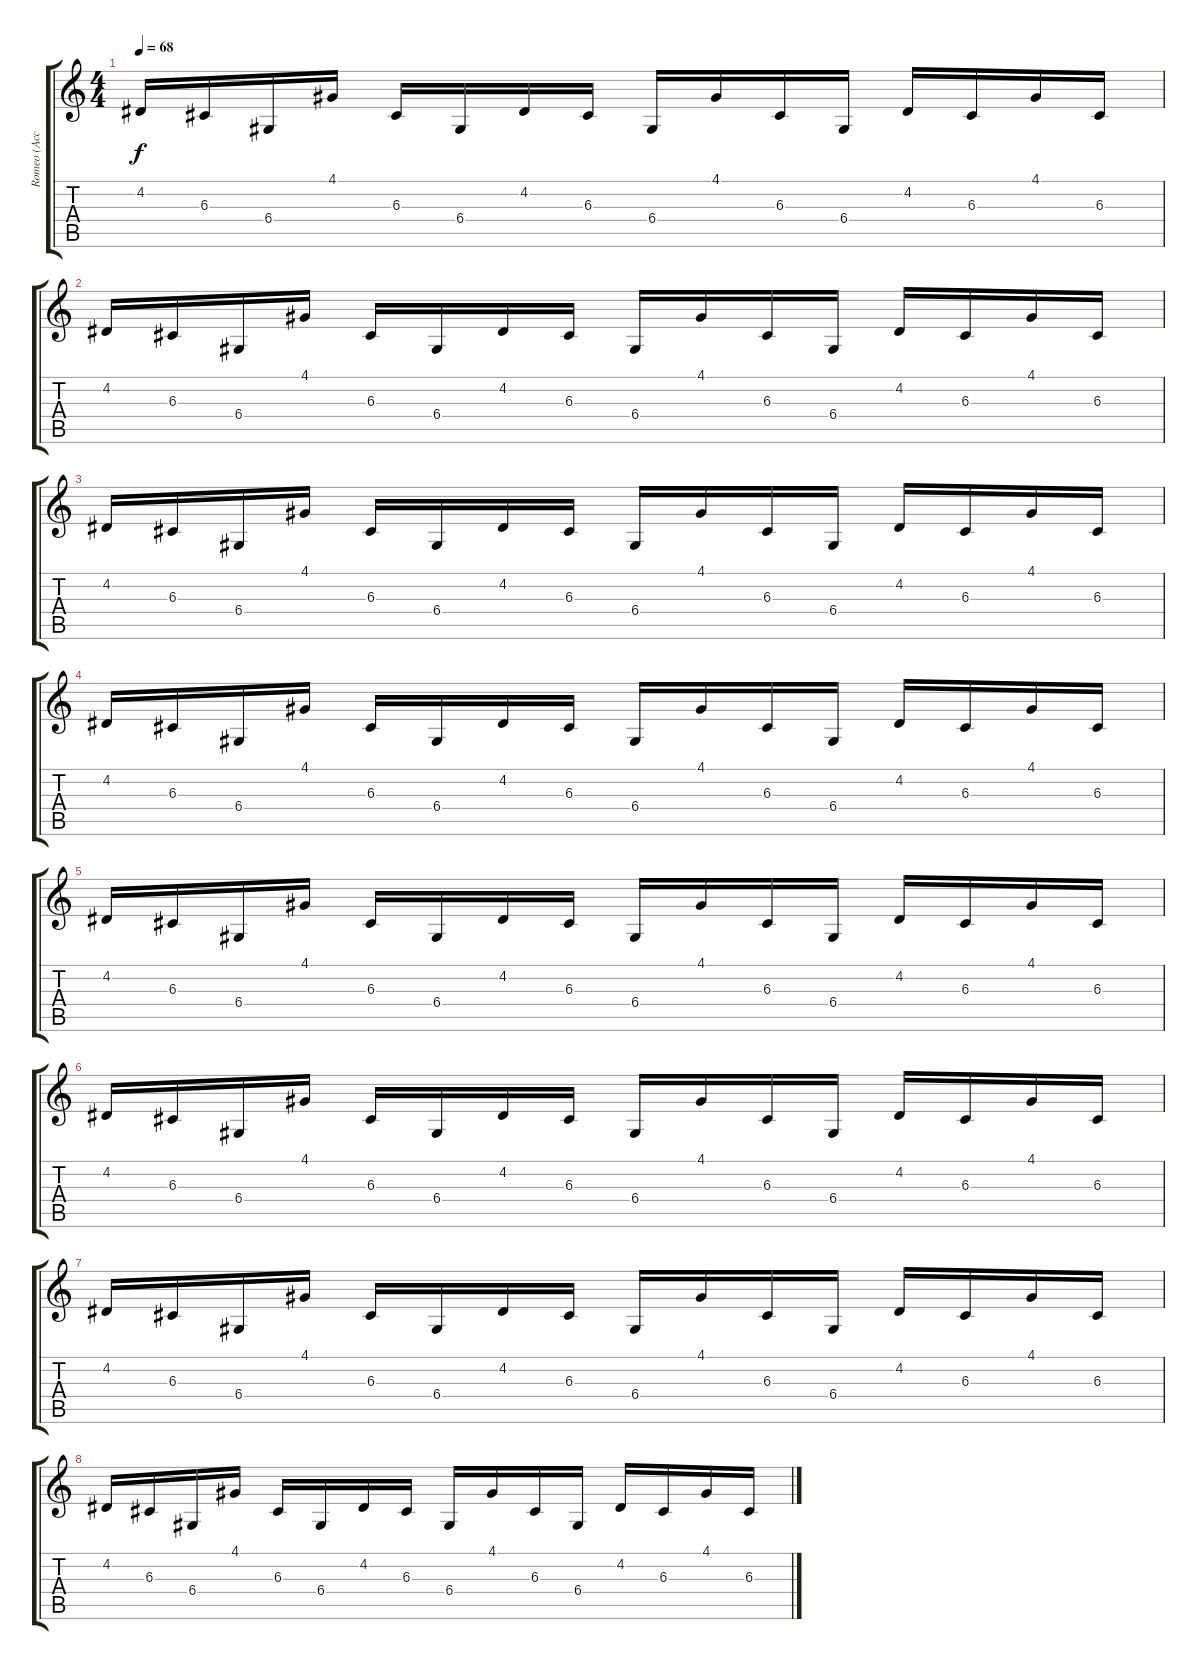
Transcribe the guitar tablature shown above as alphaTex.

\track ("Romeo (Acc.)" "Romeo (Acc") {instrument orchestralharp}
\staff {score tabs}
\tuning (E4 B3 G3 D3 A2 E2) {hide}
\ts (4 4)
\tempo 68
\clef g2
\ks c
4.2.16{dy f} 6.3.16 6.4.16 4.1.16 6.3.16 6.4.16 4.2.16 6.3.16 6.4.16 4.1.16 6.3.16 6.4.16 4.2.16 6.3.16 4.1.16 6.3.16 |
4.2.16{balance 12} 6.3.16 6.4.16 4.1.16 6.3.16 6.4.16 4.2.16 6.3.16 6.4.16 4.1.16 6.3.16 6.4.16 4.2.16 6.3.16 4.1.16 6.3.16 |
4.2.16 6.3.16 6.4.16 4.1.16 6.3.16 6.4.16 4.2.16 6.3.16 6.4.16 4.1.16 6.3.16 6.4.16 4.2.16 6.3.16 4.1.16 6.3.16 |
4.2.16 6.3.16 6.4.16 4.1.16 6.3.16 6.4.16 4.2.16 6.3.16 6.4.16 4.1.16 6.3.16 6.4.16 4.2.16 6.3.16 4.1.16 6.3.16 |
4.2.16 6.3.16 6.4.16 4.1.16 6.3.16 6.4.16 4.2.16 6.3.16 6.4.16 4.1.16 6.3.16 6.4.16 4.2.16 6.3.16 4.1.16 6.3.16 |
4.2.16 6.3.16 6.4.16 4.1.16 6.3.16 6.4.16 4.2.16 6.3.16 6.4.16 4.1.16 6.3.16 6.4.16 4.2.16 6.3.16 4.1.16 6.3.16 |
4.2.16 6.3.16 6.4.16 4.1.16 6.3.16 6.4.16 4.2.16 6.3.16 6.4.16 4.1.16 6.3.16 6.4.16 4.2.16 6.3.16 4.1.16 6.3.16 |
4.2.16 6.3.16 6.4.16 4.1.16 6.3.16 6.4.16 4.2.16 6.3.16 6.4.16 4.1.16 6.3.16 6.4.16 4.2.16 6.3.16 4.1.16 6.3.16
